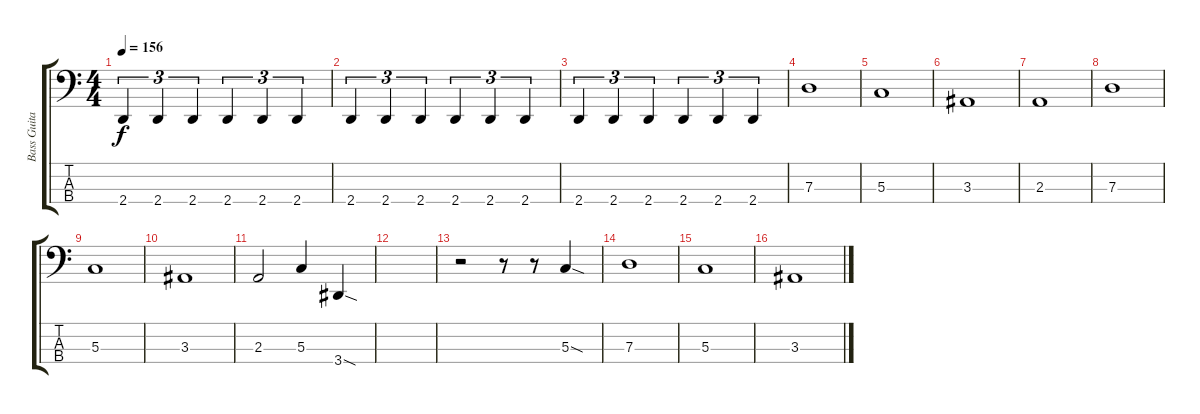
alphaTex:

\track ("Bass Guitar" "Bass Guita") {instrument electricbassfinger}
\staff {score tabs}
\tuning (F2 C2 G1 C1) {hide}
\ts (4 4)
\tempo 156
\clef f4
\ks c
2.4.4{tu (3 2) dy f} 2.4.4{tu (3 2)} 2.4.4{tu (3 2)} 2.4.4{tu (3 2)} 2.4.4{tu (3 2)} 2.4.4{tu (3 2)} |
2.4.4{tu (3 2)} 2.4.4{tu (3 2)} 2.4.4{tu (3 2)} 2.4.4{tu (3 2)} 2.4.4{tu (3 2)} 2.4.4{tu (3 2)} |
2.4.4{tu (3 2)} 2.4.4{tu (3 2)} 2.4.4{tu (3 2)} 2.4.4{tu (3 2)} 2.4.4{tu (3 2)} 2.4.4{tu (3 2)} |
7.3.1 |
5.3.1 |
3.3.1 |
2.3.1 |
7.3.1 |
5.3.1 |
3.3.1 |
2.3.2 5.3.4 3.4{sod}.4 |
|
r.2 r.8 r.8 5.3{sod}.4 |
7.3.1 |
5.3.1 |
3.3.1
